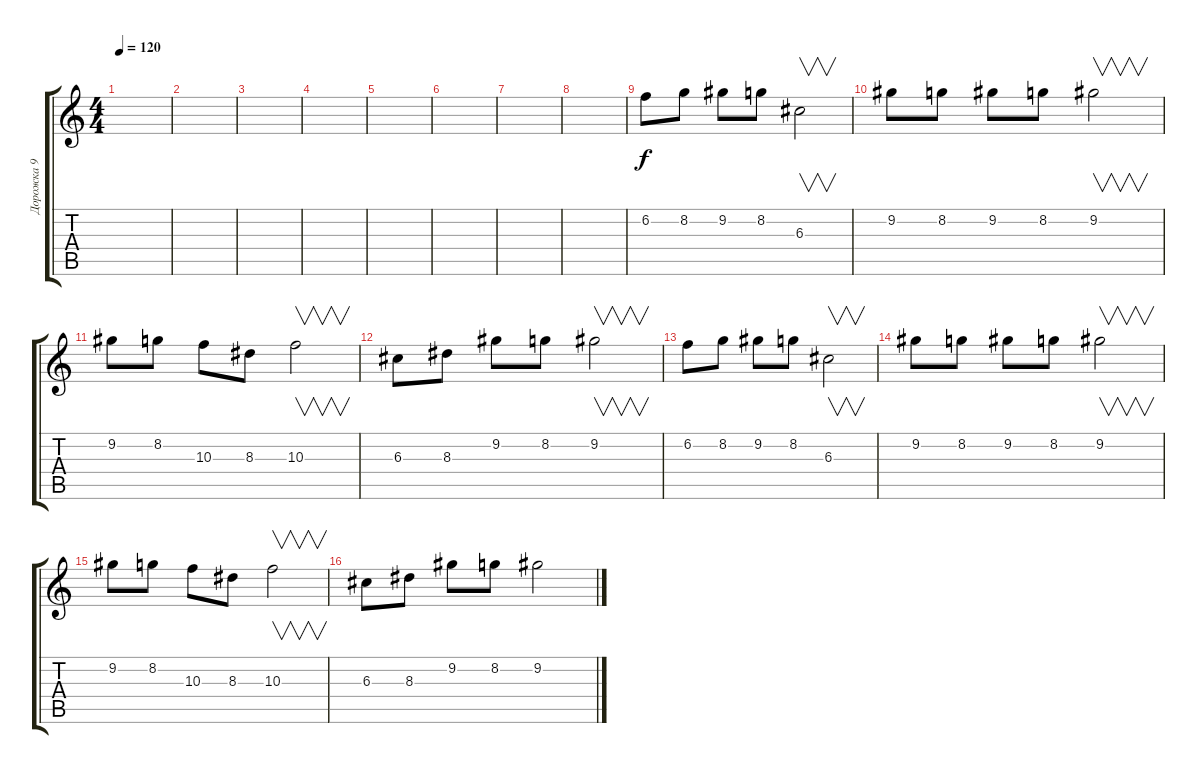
\track ("Дорожка 9" "Дорожка 9") {instrument distortionguitar}
\staff {score tabs}
\tuning (E4 B3 G3 D3 A2 E2) {hide}
\ts (4 4)
\tempo 120
\clef g2
\ks c
|
|
|
|
|
|
|
|
6.2.8 8.2.8 9.2.8 8.2.8 6.3.2{v} |
9.2.8 8.2.8 9.2.8 8.2.8 9.2.2{v} |
9.2.8 8.2.8 10.3.8 8.3.8 10.3.2{v} |
6.3.8 8.3.8 9.2.8 8.2.8 9.2.2{v} |
6.2.8 8.2.8 9.2.8 8.2.8 6.3.2{v} |
9.2.8 8.2.8 9.2.8 8.2.8 9.2.2{v} |
9.2.8 8.2.8 10.3.8 8.3.8 10.3.2{v} |
6.3.8 8.3.8 9.2.8 8.2.8 9.2.2
